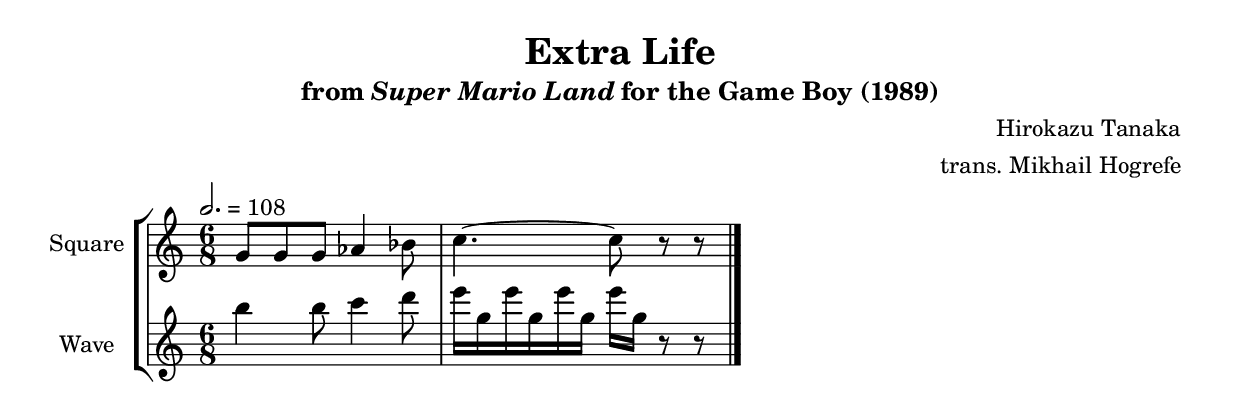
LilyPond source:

\version "2.24.3"

\book {
    \header {
        title = "Extra Life"
        subtitle = \markup { "from" {\italic "Super Mario Land"} "for the Game Boy (1989)" }
        composer = "Hirokazu Tanaka"
        arranger = "trans. Mikhail Hogrefe"
    }

    \score {
        {
            \new StaffGroup <<
                \new Staff \relative c'' {
                    \set Staff.instrumentName = "Square"
                    \set Staff.shortInstrumentName = "S."
\time 6/8
\tempo 2. = 108
\key c \major
g8 g g aes4 bes8 |
c4. ~ c8 r r |
\bar "|."
                }

                \new Staff \relative c''' {
                    \set Staff.instrumentName = "Wave"
                    \set Staff.shortInstrumentName = "W."
\key c \major
b4 b8 c4 d8 |
e16 g, e' g, e' g, e' g, r8 r |
                }
            >>
        }
        \midi {}
        \layout {
            \context {
                \Staff
                \RemoveEmptyStaves
            }
            \context {
                \DrumStaff
                \RemoveEmptyStaves
            }
        }
    }
}
